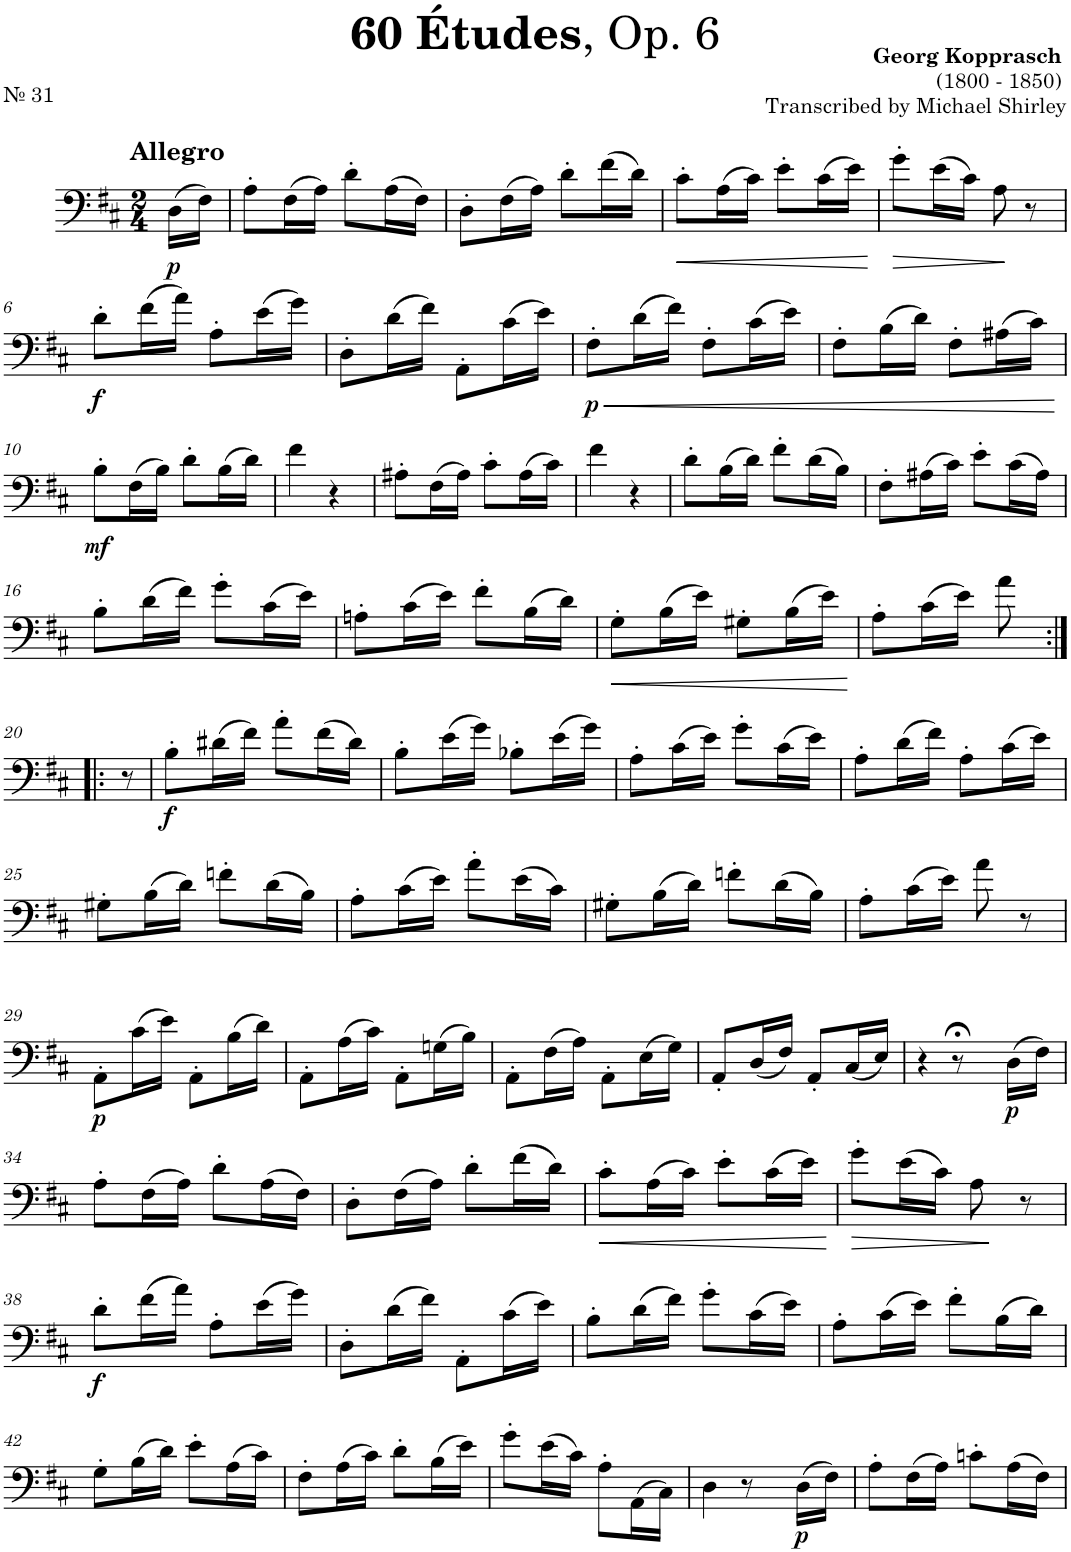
**kern	**dynam
*part1	*part1
*staff1	*staff1
*I"Trombone	*
*I'Tbn.	*
*clefF4	*
*k[f#c#]	*
*M2/4	*
=1	=1
!LO:TX:a:B:t=Allegro	!
!	!LO:DY:b
(16D\LL	p
16F#\JJ)	.
=2	=2
8A'\L	.
(16F#\L	.
16A\JJ)	.
8d'\L	.
(16A\L	.
16F#\JJ)	.
=3	=3
8D'\L	.
(16F#\L	.
16A\JJ)	.
8d'\L	.
(16f#\L	.
16d\JJ)	.
=4	=4
!	!LO:HP:b
8c#'\L	<
(16A\L	.
16c#\JJ)	.
8e'\L	.
(16c#\L	.
16e\JJ)	.
.	[
=5	=5
!	!LO:HP:b
8g'\L	>
(16e\L	.
16c#\JJ)	.
8A\	.
8r	]
!!LO:LB:g=z
=6	=6
!	!LO:DY:b
8d'\L	f
(16f#\L	.
16a\JJ)	.
8A'\L	.
(16e\L	.
16g\JJ)	.
=7	=7
8D'\L	.
(16d\L	.
16f#\JJ)	.
8AA'\L	.
(16c#\L	.
16e\JJ)	.
=8	=8
!	!LO:HP:b
!	!LO:DY:n=1:b
8F#'\L	< p
(16d\L	.
16f#\JJ)	.
8F#'\L	.
(16c#\L	.
16e\JJ)	.
=9	=9
8F#'\L	.
(16B\L	.
16d\JJ)	.
8F#'\L	.
(16A#X\L	.
16c#\JJ)	.
.	[
!!LO:LB:g=z
=10	=10
!	!LO:DY:b
8B'\L	mf
(16F#\L	.
16B\JJ)	.
8d'\L	.
(16B\L	.
16d\JJ)	.
=11	=11
4f#\	.
4r	.
=12	=12
8A#X'\L	.
(16F#\L	.
16A#\JJ)	.
8c#'\L	.
(16A#\L	.
16c#\JJ)	.
=13	=13
4f#\	.
4r	.
=14	=14
8d'\L	.
(16B\L	.
16d\JJ)	.
8f#'\L	.
(16d\L	.
16B\JJ)	.
=15	=15
8F#'\L	.
(16A#X\L	.
16c#\JJ)	.
8e'\L	.
(16c#\L	.
16A#\JJ)	.
!!LO:LB:g=z
=16	=16
8B'\L	.
(16d\L	.
16f#\JJ)	.
8g'\L	.
(16c#\L	.
16e\JJ)	.
=17	=17
8An'\L	.
(16c#\L	.
16e\JJ)	.
8f#'\L	.
(16B\L	.
16d\JJ)	.
=18	=18
!	!LO:HP:b
8G'\L	<
(16B\L	.
16e\JJ)	.
8G#X'\L	.
(16B\L	.
16e\JJ)	.
.	[
=19	=19
8A'\L	.
(16c#\L	.
16e\JJ)	.
8a\	.
!!LO:LB:g=z
=20:|!|:	=20:|!|:
8r	.
=21	=21
!	!LO:DY:b
8B'\L	f
(16d#X\L	.
16f#\JJ)	.
8a'\L	.
(16f#\L	.
16d#\JJ)	.
=22	=22
8B'\L	.
(16e\L	.
16g\JJ)	.
8B-X'\L	.
(16e\L	.
16g\JJ)	.
=23	=23
8A'\L	.
(16c#\L	.
16e\JJ)	.
8g'\L	.
(16c#\L	.
16e\JJ)	.
=24	=24
8A'\L	.
(16d\L	.
16f#\JJ)	.
8A'\L	.
(16c#\L	.
16e\JJ)	.
!!LO:LB:g=z
=25	=25
8G#X'\L	.
(16B\L	.
16d\JJ)	.
8fn'\L	.
(16d\L	.
16B\JJ)	.
=26	=26
8A'\L	.
(16c#\L	.
16e\JJ)	.
8a'\L	.
(16e\L	.
16c#\JJ)	.
=27	=27
8G#X'\L	.
(16B\L	.
16d\JJ)	.
8fn'\L	.
(16d\L	.
16B\JJ)	.
=28	=28
8A'\L	.
(16c#\L	.
16e\JJ)	.
8a\	.
8r	.
!!LO:LB:g=z
=29	=29
!	!LO:DY:b
8AA'\L	p
(16c#\L	.
16e\JJ)	.
8AA'\L	.
(16B\L	.
16d\JJ)	.
=30	=30
8AA'\L	.
(16A\L	.
16c#\JJ)	.
8AA'\L	.
(16Gn\L	.
16B\JJ)	.
=31	=31
8AA'\L	.
(16F#\L	.
16A\JJ)	.
8AA'\L	.
(16E\L	.
16G\JJ)	.
=32	=32
8AA'/L	.
(16D/L	.
16F#/JJ)	.
8AA'/L	.
(16C#/L	.
16E/JJ)	.
=33	=33
4r	.
8r;<	.
!	!LO:DY:b
(16D\LL	p
16F#\JJ)	.
!!LO:LB:g=z
=34	=34
8A'\L	.
(16F#\L	.
16A\JJ)	.
8d'\L	.
(16A\L	.
16F#\JJ)	.
=35	=35
8D'\L	.
(16F#\L	.
16A\JJ)	.
8d'\L	.
(16f#\L	.
16d\JJ)	.
=36	=36
!	!LO:HP:b
8c#'\L	<
(16A\L	.
16c#\JJ)	.
8e'\L	.
(16c#\L	.
16e\JJ)	.
.	[
=37	=37
!	!LO:HP:b
8g'\L	>
(16e\L	.
16c#\JJ)	.
8A\	.
8r	]
!!LO:LB:g=z
=38	=38
!	!LO:DY:b
8d'\L	f
(16f#\L	.
16a\JJ)	.
8A'\L	.
(16e\L	.
16g\JJ)	.
=39	=39
8D'\L	.
(16d\L	.
16f#\JJ)	.
8AA'\L	.
(16c#\L	.
16e\JJ)	.
=40	=40
8B'\L	.
(16d\L	.
16f#\JJ)	.
8g'\L	.
(16c#\L	.
16e\JJ)	.
=41	=41
8A'\L	.
(16c#\L	.
16e\JJ)	.
8f#'\L	.
(16B\L	.
16d\JJ)	.
!!LO:LB:g=z
=42	=42
8G'\L	.
(16B\L	.
16d\JJ)	.
8e'\L	.
(16A\L	.
16c#\JJ)	.
=43	=43
8F#'\L	.
(16A\L	.
16c#\JJ)	.
8d'\L	.
(16B\L	.
16e\JJ)	.
=44	=44
8g'\L	.
(16e\L	.
16c#\JJ)	.
8A'\L	.
(16AA\L	.
16C#\JJ)	.
=45	=45
4D\	.
8r	.
!	!LO:DY:b
(16D\LL	p
16F#\JJ)	.
=46	=46
8A'\L	.
(16F#\L	.
16A\JJ)	.
8cn'\L	.
(16A\L	.
16F#\JJ)	.
=	=
*-	*-
